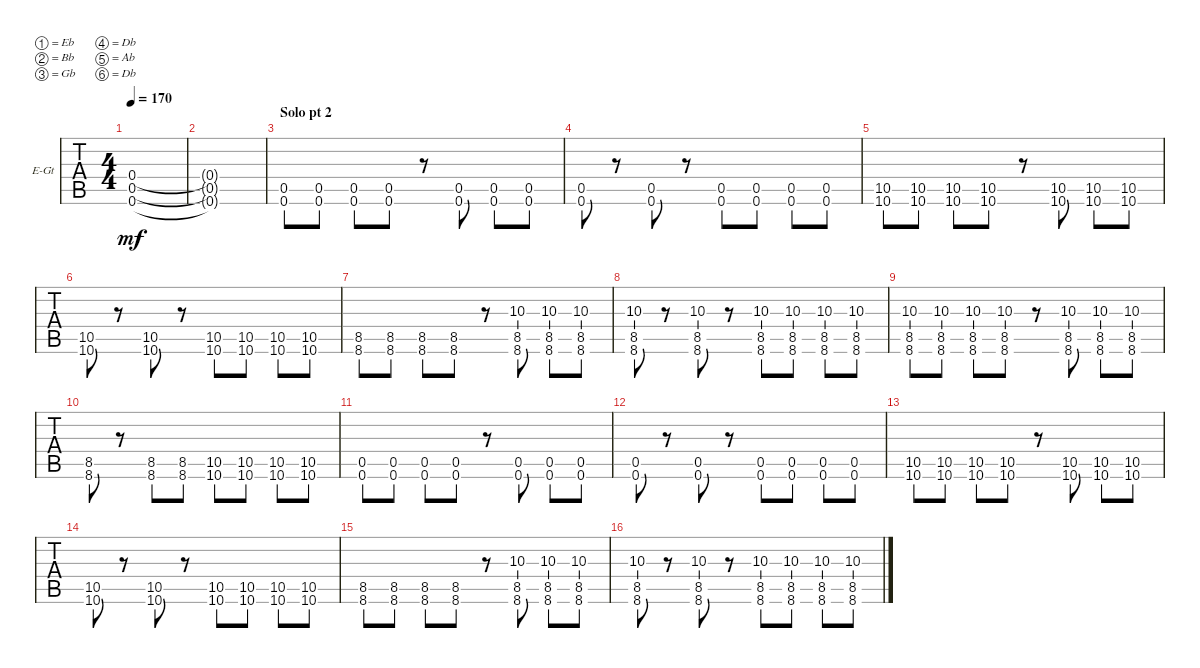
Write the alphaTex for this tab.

\defaultSystemsLayout 4
\bracketExtendMode groupsimilarinstruments
\firstSystemTrackNameOrientation horizontal
\otherSystemsTrackNameOrientation horizontal
\track ("Guitar 2" "E-Gt") {instrument distortionguitar}
\staff {tabs}
\tuning (Eb4 Bb3 Gb3 Db3 Ab2 Db2)
\ts (4 4)
\tempo 170
\clef g2
\ks c
(0.4{t} 0.5{t} 0.6{t}).1{dy mf} |
(0.4{t} 0.5{t} 0.6{t}).1 |
\section ("" "Solo pt 2")
(0.6 0.5).8 (0.6 0.5).8 (0.6 0.5).8 (0.6 0.5).8 r.8 (0.6 0.5).8 (0.6 0.5).8 (0.6 0.5).8 |
(0.6 0.5).8 r.8 (0.5 0.6).8 r.8 (0.6 0.5).8 (0.6 0.5).8 (0.6 0.5).8 (0.6 0.5).8 |
(10.6 10.5).8 (10.6 10.5).8 (10.6 10.5).8 (10.6 10.5).8 r.8 (10.6 10.5).8 (10.6 10.5).8 (10.6 10.5).8 |
(10.6 10.5).8 r.8 (10.5 10.6).8 r.8 (10.6 10.5).8 (10.6 10.5).8 (10.6 10.5).8 (10.6 10.5).8 |
(8.6 8.5).8 (8.6 8.5).8 (8.6 8.5).8 (8.6 8.5).8 r.8 (8.6 8.5 10.3).8 (8.6 8.5 10.3).8 (8.6 8.5 10.3).8 |
(8.6 8.5 10.3).8 r.8 (8.5 8.6 10.3).8 r.8 (8.6 8.5 10.3).8 (8.6 8.5 10.3).8 (8.6 8.5 10.3).8 (8.6 8.5 10.3).8 |
(8.6 8.5 10.3).8 (8.6 8.5 10.3).8 (8.6 8.5 10.3).8 (8.6 8.5 10.3).8 r.8 (8.6 8.5 10.3).8 (8.6 8.5 10.3).8 (8.6 8.5 10.3).8 |
(8.6 8.5).8 r.8 (8.5 8.6).8 (8.6 8.5).8 (10.6 10.5).8 (10.6 10.5).8 (10.6 10.5).8 (10.6 10.5).8 |
(0.6 0.5).8 (0.6 0.5).8 (0.6 0.5).8 (0.6 0.5).8 r.8 (0.6 0.5).8 (0.6 0.5).8 (0.6 0.5).8 |
(0.6 0.5).8 r.8 (0.5 0.6).8 r.8 (0.6 0.5).8 (0.6 0.5).8 (0.6 0.5).8 (0.6 0.5).8 |
(10.6 10.5).8 (10.6 10.5).8 (10.6 10.5).8 (10.6 10.5).8 r.8 (10.6 10.5).8 (10.6 10.5).8 (10.6 10.5).8 |
(10.6 10.5).8 r.8 (10.5 10.6).8 r.8 (10.6 10.5).8 (10.6 10.5).8 (10.6 10.5).8 (10.6 10.5).8 |
(8.6 8.5).8 (8.6 8.5).8 (8.6 8.5).8 (8.6 8.5).8 r.8 (8.6 8.5 10.3).8 (8.6 8.5 10.3).8 (8.6 8.5 10.3).8 |
(8.6 8.5 10.3).8 r.8 (8.5 8.6 10.3).8 r.8 (8.6 8.5 10.3).8 (8.6 8.5 10.3).8 (8.6 8.5 10.3).8 (8.6 8.5 10.3).8
